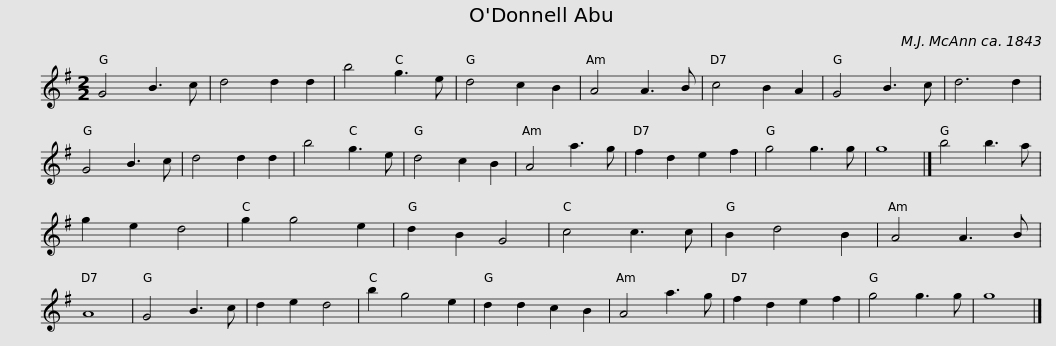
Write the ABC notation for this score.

X:1
L:1/8
M:2/2
I:linebreak $
K:G
V:1 treble
V:1
 G4 B3 c | d4 d2 d2 | b4 g3 e | d4 c2 B2 | A4 A3 B | %5
 c4 B2 A2 | G4 B3 c | d6 d2 | G4 B3 c | d4 d2 d2 | %10
 b4 g3 e |$ d4 c2 B2 | A4 a3 g | f2 d2 e2 f2 | g4 g3 g | %15
 g8 |] b4 b3 a | g2 e2 d4 | g2 g4 e2 | d2 B2 G4 | %20
 c4 c3 c | B2 d4 B2 |$ A4 A3 B | A8 | G4 B3 c | %25
 d2 e2 d4 | b2 g4 e2 | d2 d2 c2 B2 | A4 a3 g | f2 d2 e2 f2 | %30
 g4 g3 g | g8 |] %32
